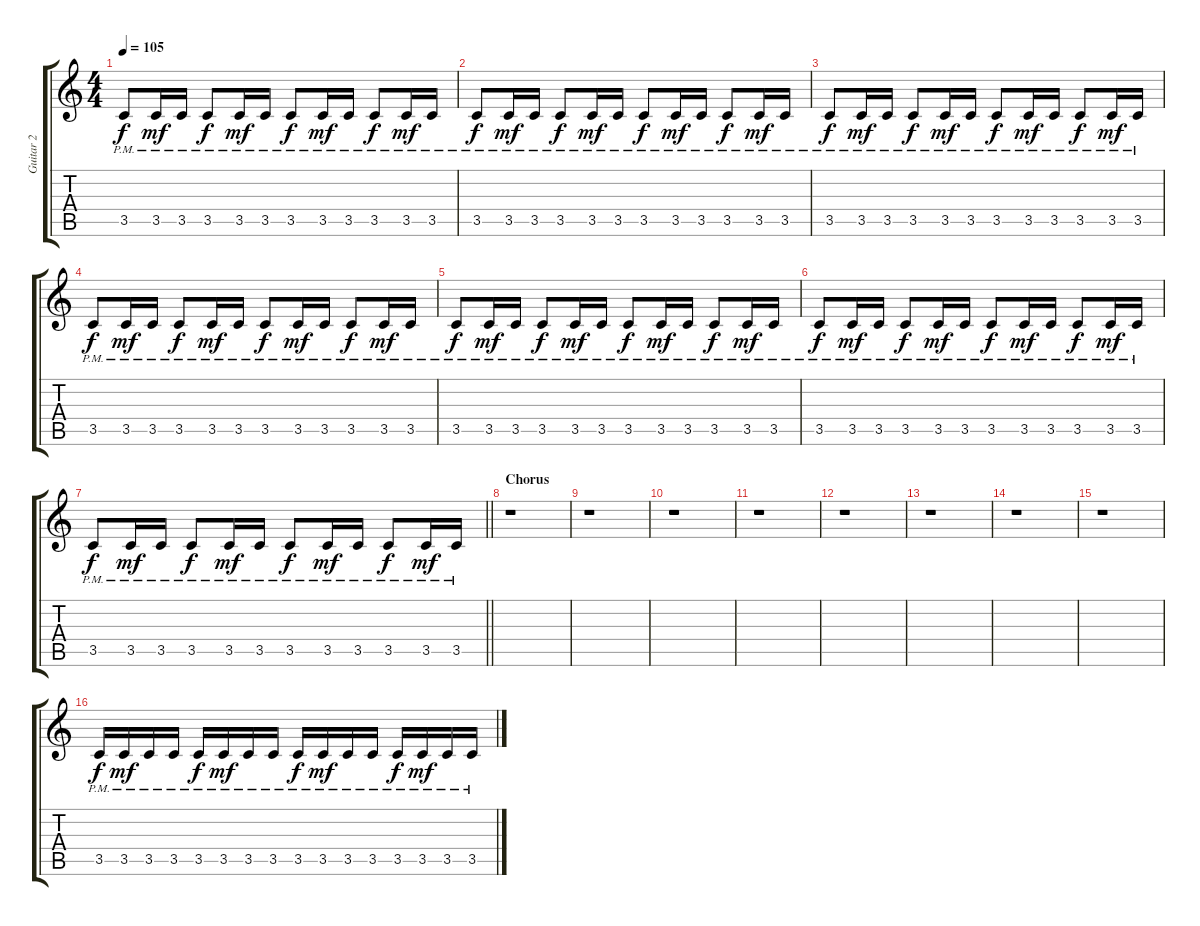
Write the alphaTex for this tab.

\track ("Guitar 2" "Guitar 2") {instrument overdrivenguitar}
\staff {score tabs}
\tuning (E4 B3 G3 D3 A2 E2) {hide}
\ts (4 4)
\tempo 105
\clef g2
\ks c
3.5{pm}.8{dy f} 3.5{pm}.16{dy mf} 3.5{pm}.16 3.5{pm}.8{dy f} 3.5{pm}.16{dy mf} 3.5{pm}.16 3.5{pm}.8{dy f} 3.5{pm}.16{dy mf} 3.5{pm}.16 3.5{pm}.8{dy f} 3.5{pm}.16{dy mf} 3.5{pm}.16 |
3.5{pm}.8{dy f} 3.5{pm}.16{dy mf} 3.5{pm}.16 3.5{pm}.8{dy f} 3.5{pm}.16{dy mf} 3.5{pm}.16 3.5{pm}.8{dy f} 3.5{pm}.16{dy mf} 3.5{pm}.16 3.5{pm}.8{dy f} 3.5{pm}.16{dy mf} 3.5{pm}.16 |
3.5{pm}.8{dy f} 3.5{pm}.16{dy mf} 3.5{pm}.16 3.5{pm}.8{dy f} 3.5{pm}.16{dy mf} 3.5{pm}.16 3.5{pm}.8{dy f} 3.5{pm}.16{dy mf} 3.5{pm}.16 3.5{pm}.8{dy f} 3.5{pm}.16{dy mf} 3.5{pm}.16 |
3.5{pm}.8{dy f} 3.5{pm}.16{dy mf} 3.5{pm}.16 3.5{pm}.8{dy f} 3.5{pm}.16{dy mf} 3.5{pm}.16 3.5{pm}.8{dy f} 3.5{pm}.16{dy mf} 3.5{pm}.16 3.5{pm}.8{dy f} 3.5{pm}.16{dy mf} 3.5{pm}.16 |
3.5{pm}.8{dy f} 3.5{pm}.16{dy mf} 3.5{pm}.16 3.5{pm}.8{dy f} 3.5{pm}.16{dy mf} 3.5{pm}.16 3.5{pm}.8{dy f} 3.5{pm}.16{dy mf} 3.5{pm}.16 3.5{pm}.8{dy f} 3.5{pm}.16{dy mf} 3.5{pm}.16 |
3.5{pm}.8{dy f} 3.5{pm}.16{dy mf} 3.5{pm}.16 3.5{pm}.8{dy f} 3.5{pm}.16{dy mf} 3.5{pm}.16 3.5{pm}.8{dy f} 3.5{pm}.16{dy mf} 3.5{pm}.16 3.5{pm}.8{dy f} 3.5{pm}.16{dy mf} 3.5{pm}.16 |
\barLineRight lightlight
3.5{pm}.8{dy f} 3.5{pm}.16{dy mf} 3.5{pm}.16 3.5{pm}.8{dy f} 3.5{pm}.16{dy mf} 3.5{pm}.16 3.5{pm}.8{dy f} 3.5{pm}.16{dy mf} 3.5{pm}.16 3.5{pm}.8{dy f} 3.5{pm}.16{dy mf} 3.5{pm}.16 |
\section ("" "Chorus")
r.1 |
r.1 |
r.1 |
r.1 |
r.1 |
r.1 |
r.1 |
r.1 |
3.5{pm}.16{dy f} 3.5{pm}.16{dy mf} 3.5{pm}.16 3.5{pm}.16 3.5{pm}.16{dy f} 3.5{pm}.16{dy mf} 3.5{pm}.16 3.5{pm}.16 3.5{pm}.16{dy f} 3.5{pm}.16{dy mf} 3.5{pm}.16 3.5{pm}.16 3.5{pm}.16{dy f} 3.5{pm}.16{dy mf} 3.5{pm}.16 3.5{pm}.16
